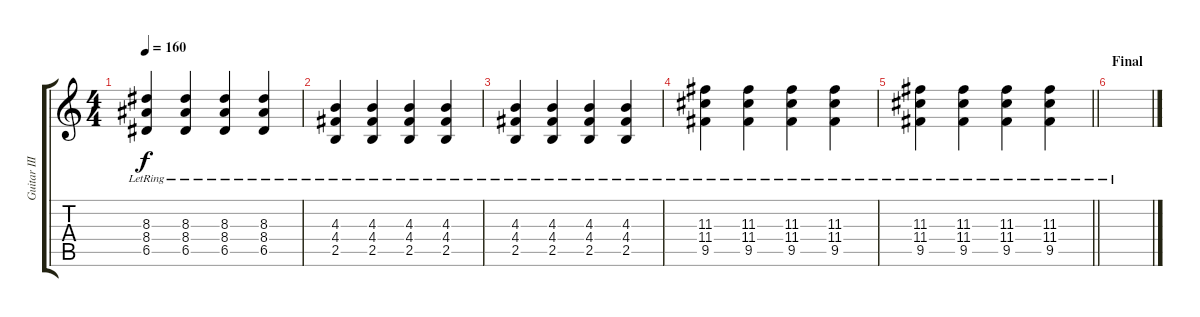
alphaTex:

\track ("Guitar III" "Guitar III") {instrument distortionguitar}
\staff {score tabs}
\tuning (E4 B3 G3 D3 A2 D2) {hide}
\ts (4 4)
\tempo 160
\clef g2
\ks c
(8.3{lr} 8.4{lr} 6.5{lr}).4{dy f} (8.3{lr} 8.4{lr} 6.5{lr}).4 (8.3{lr} 8.4{lr} 6.5{lr}).4 (8.3{lr} 8.4{lr} 6.5{lr}).4 |
(4.3{lr} 4.4 2.5).4 (4.3{lr} 4.4 2.5).4 (4.3{lr} 4.4 2.5).4 (4.3{lr} 4.4 2.5).4 |
(4.3{lr} 4.4 2.5).4 (4.3{lr} 4.4 2.5).4 (4.3{lr} 4.4 2.5).4 (4.3{lr} 4.4 2.5).4 |
(11.3{lr} 11.4{lr} 9.5{lr}).4 (11.3{lr} 11.4{lr} 9.5{lr}).4 (11.3{lr} 11.4{lr} 9.5{lr}).4 (11.3{lr} 11.4{lr} 9.5{lr}).4 |
\barLineRight lightlight
(11.3{lr} 11.4{lr} 9.5{lr}).4 (11.3{lr} 11.4{lr} 9.5{lr}).4 (11.3{lr} 11.4{lr} 9.5{lr}).4 (11.3{lr} 11.4{lr} 9.5{lr}).4 |
\section ("" "Final")
